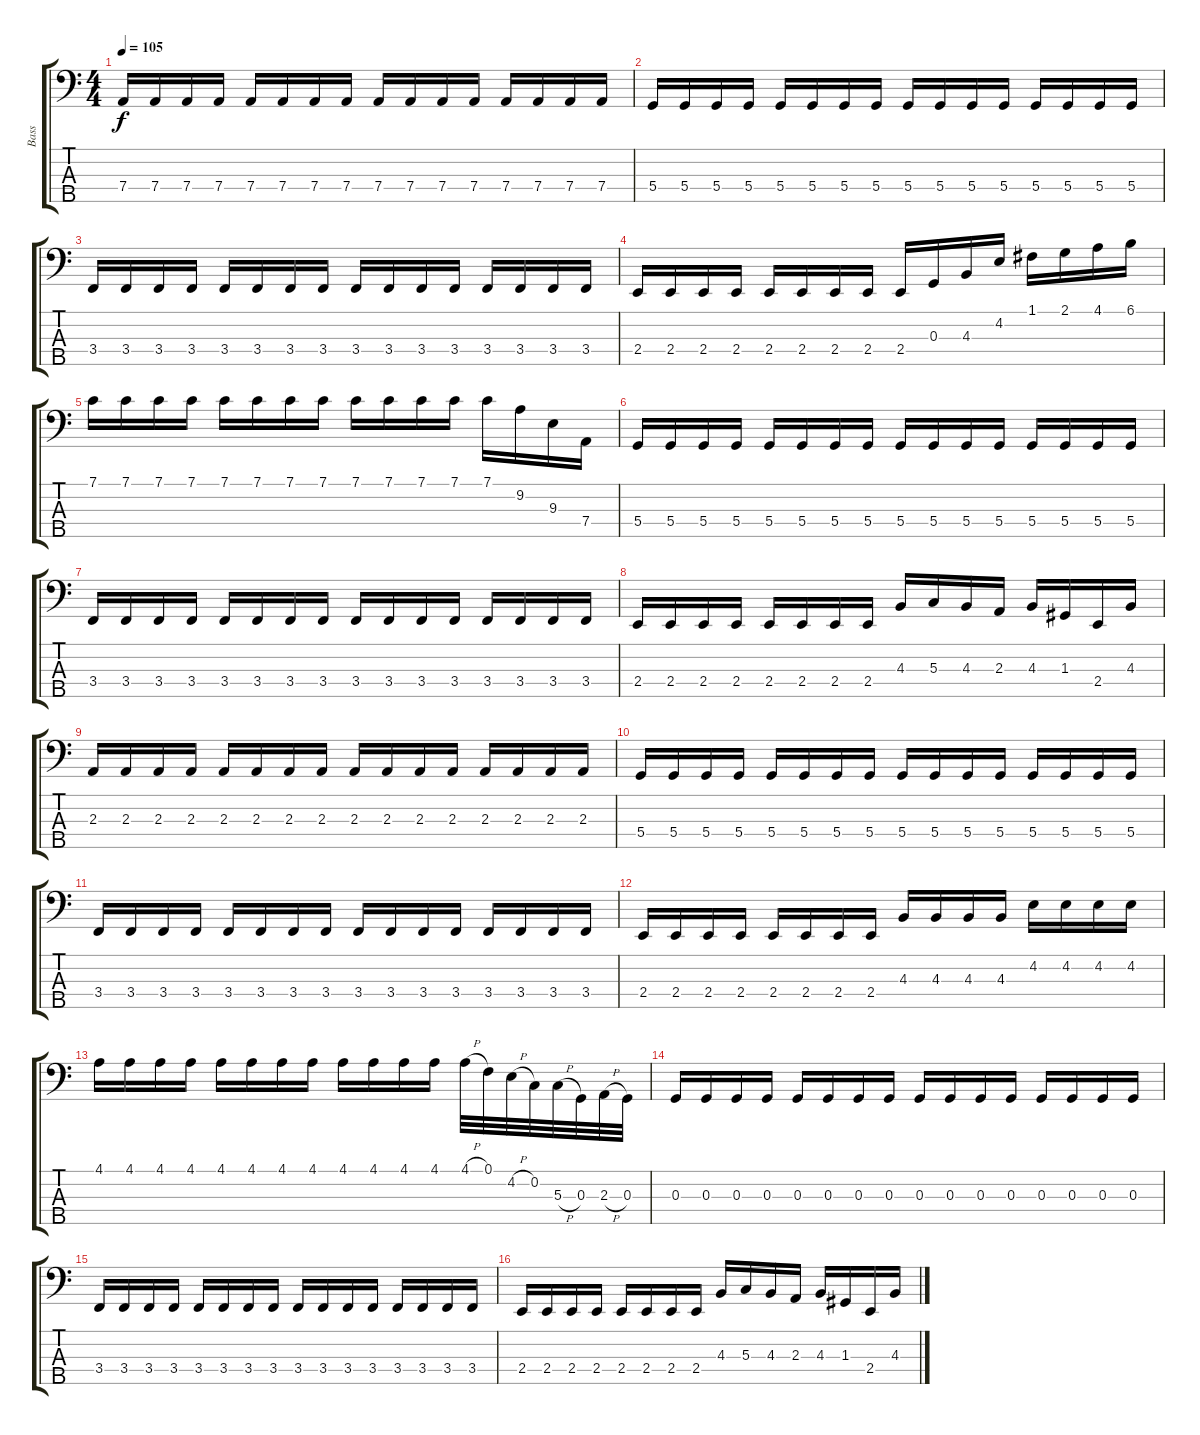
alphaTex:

\track ("Bass" "Bass") {instrument electricbassfinger}
\staff {score tabs}
\tuning (F2 C2 G1 D1 A0) {hide}
\ts (4 4)
\tempo 105
\clef f4
\ks c
7.4.16{dy f} 7.4.16 7.4.16 7.4.16 7.4.16 7.4.16 7.4.16 7.4.16 7.4.16 7.4.16 7.4.16 7.4.16 7.4.16 7.4.16 7.4.16 7.4.16 |
5.4.16 5.4.16 5.4.16 5.4.16 5.4.16 5.4.16 5.4.16 5.4.16 5.4.16 5.4.16 5.4.16 5.4.16 5.4.16 5.4.16 5.4.16 5.4.16 |
3.4.16 3.4.16 3.4.16 3.4.16 3.4.16 3.4.16 3.4.16 3.4.16 3.4.16 3.4.16 3.4.16 3.4.16 3.4.16 3.4.16 3.4.16 3.4.16 |
2.4.16 2.4.16 2.4.16 2.4.16 2.4.16 2.4.16 2.4.16 2.4.16 2.4.16 0.3.16 4.3.16 4.2.16 1.1.16 2.1.16 4.1.16 6.1.16 |
7.1.16 7.1.16 7.1.16 7.1.16 7.1.16 7.1.16 7.1.16 7.1.16 7.1.16 7.1.16 7.1.16 7.1.16 7.1.16 9.2.16 9.3.16 7.4.16 |
5.4.16 5.4.16 5.4.16 5.4.16 5.4.16 5.4.16 5.4.16 5.4.16 5.4.16 5.4.16 5.4.16 5.4.16 5.4.16 5.4.16 5.4.16 5.4.16 |
3.4.16 3.4.16 3.4.16 3.4.16 3.4.16 3.4.16 3.4.16 3.4.16 3.4.16 3.4.16 3.4.16 3.4.16 3.4.16 3.4.16 3.4.16 3.4.16 |
2.4.16 2.4.16 2.4.16 2.4.16 2.4.16 2.4.16 2.4.16 2.4.16 4.3.16 5.3.16 4.3.16 2.3.16 4.3.16 1.3.16 2.4.16 4.3.16 |
2.3.16 2.3.16 2.3.16 2.3.16 2.3.16 2.3.16 2.3.16 2.3.16 2.3.16 2.3.16 2.3.16 2.3.16 2.3.16 2.3.16 2.3.16 2.3.16 |
5.4.16 5.4.16 5.4.16 5.4.16 5.4.16 5.4.16 5.4.16 5.4.16 5.4.16 5.4.16 5.4.16 5.4.16 5.4.16 5.4.16 5.4.16 5.4.16 |
3.4.16 3.4.16 3.4.16 3.4.16 3.4.16 3.4.16 3.4.16 3.4.16 3.4.16 3.4.16 3.4.16 3.4.16 3.4.16 3.4.16 3.4.16 3.4.16 |
2.4.16 2.4.16 2.4.16 2.4.16 2.4.16 2.4.16 2.4.16 2.4.16 4.3.16 4.3.16 4.3.16 4.3.16 4.2.16 4.2.16 4.2.16 4.2.16 |
4.1.16 4.1.16 4.1.16 4.1.16 4.1.16 4.1.16 4.1.16 4.1.16 4.1.16 4.1.16 4.1.16 4.1.16 4.1{h}.32 0.1.32 4.2{h}.32 0.2.32 5.3{h}.32 0.3.32 2.3{h}.32 0.3.32 |
0.3.16 0.3.16 0.3.16 0.3.16 0.3.16 0.3.16 0.3.16 0.3.16 0.3.16 0.3.16 0.3.16 0.3.16 0.3.16 0.3.16 0.3.16 0.3.16 |
3.4.16 3.4.16 3.4.16 3.4.16 3.4.16 3.4.16 3.4.16 3.4.16 3.4.16 3.4.16 3.4.16 3.4.16 3.4.16 3.4.16 3.4.16 3.4.16 |
2.4.16 2.4.16 2.4.16 2.4.16 2.4.16 2.4.16 2.4.16 2.4.16 4.3.16 5.3.16 4.3.16 2.3.16 4.3.16 1.3.16 2.4.16 4.3.16
